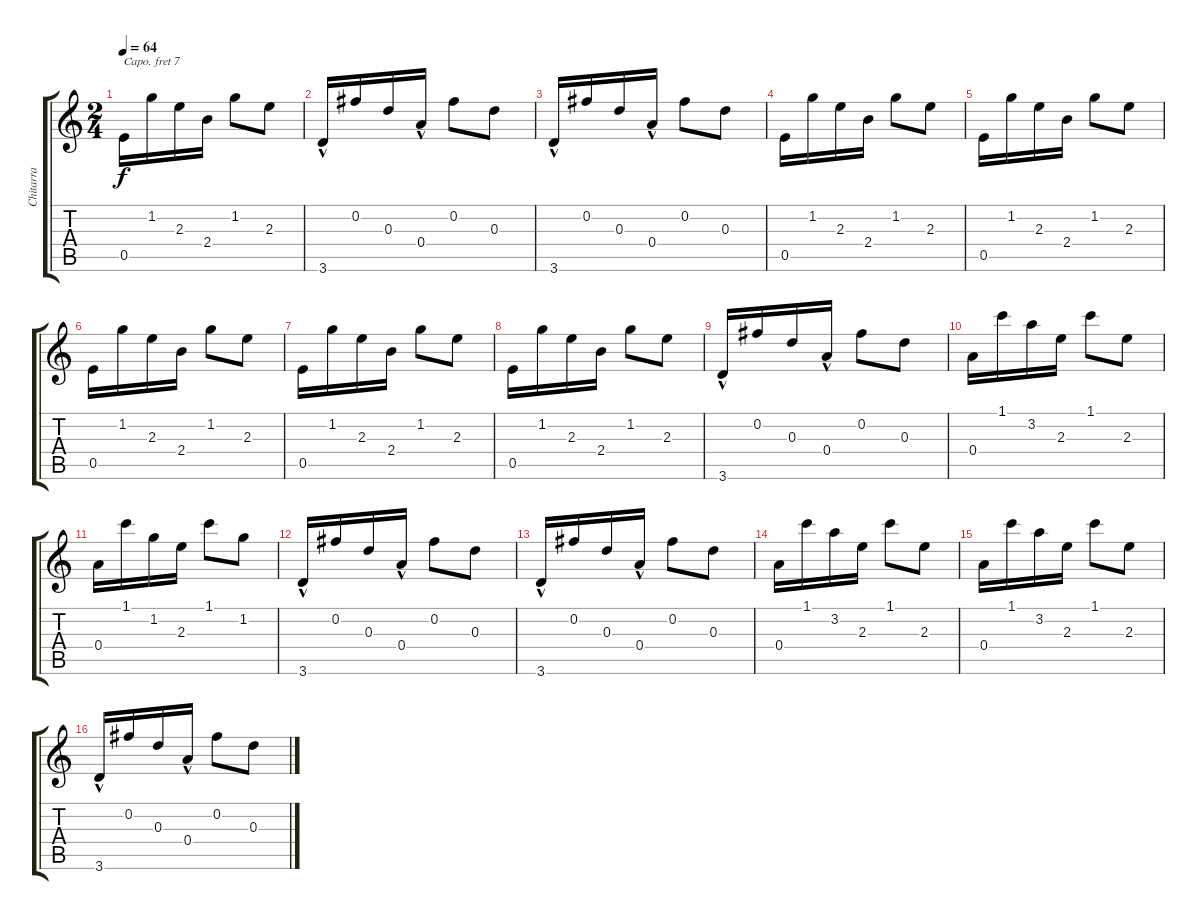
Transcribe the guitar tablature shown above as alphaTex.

\track ("Chitarra" "Chitarra") {instrument acousticguitarnylon}
\staff {score tabs}
\capo 7
\tuning (E4 B3 G3 D3 A2 E2) {hide}
\ts (2 4)
\tempo 64
\clef g2
\ks c
0.5.16{dy f} 1.2.16 2.3.16 2.4.16 1.2.8 2.3.8 |
3.6{hac}.16 0.2.16 0.3.16 0.4{hac}.16 0.2.8 0.3.8 |
3.6{hac}.16 0.2.16 0.3.16 0.4{hac}.16 0.2.8 0.3.8 |
0.5.16 1.2.16 2.3.16 2.4.16 1.2.8 2.3.8 |
0.5.16 1.2.16 2.3.16 2.4.16 1.2.8 2.3.8 |
0.5.16 1.2.16 2.3.16 2.4.16 1.2.8 2.3.8 |
0.5.16 1.2.16 2.3.16 2.4.16 1.2.8 2.3.8 |
0.5.16 1.2.16 2.3.16 2.4.16 1.2.8 2.3.8 |
3.6{hac}.16 0.2.16 0.3.16 0.4{hac}.16 0.2.8 0.3.8 |
0.4.16 1.1.16 3.2.16 2.3.16 1.1.8 2.3.8 |
0.4.16 1.1.16 1.2.16 2.3.16 1.1.8 1.2.8 |
3.6{hac}.16 0.2.16 0.3.16 0.4{hac}.16 0.2.8 0.3.8 |
3.6{hac}.16 0.2.16 0.3.16 0.4{hac}.16 0.2.8 0.3.8 |
0.4.16 1.1.16 3.2.16 2.3.16 1.1.8 2.3.8 |
0.4.16 1.1.16 3.2.16 2.3.16 1.1.8 2.3.8 |
3.6{hac}.16 0.2.16 0.3.16 0.4{hac}.16 0.2.8 0.3.8
